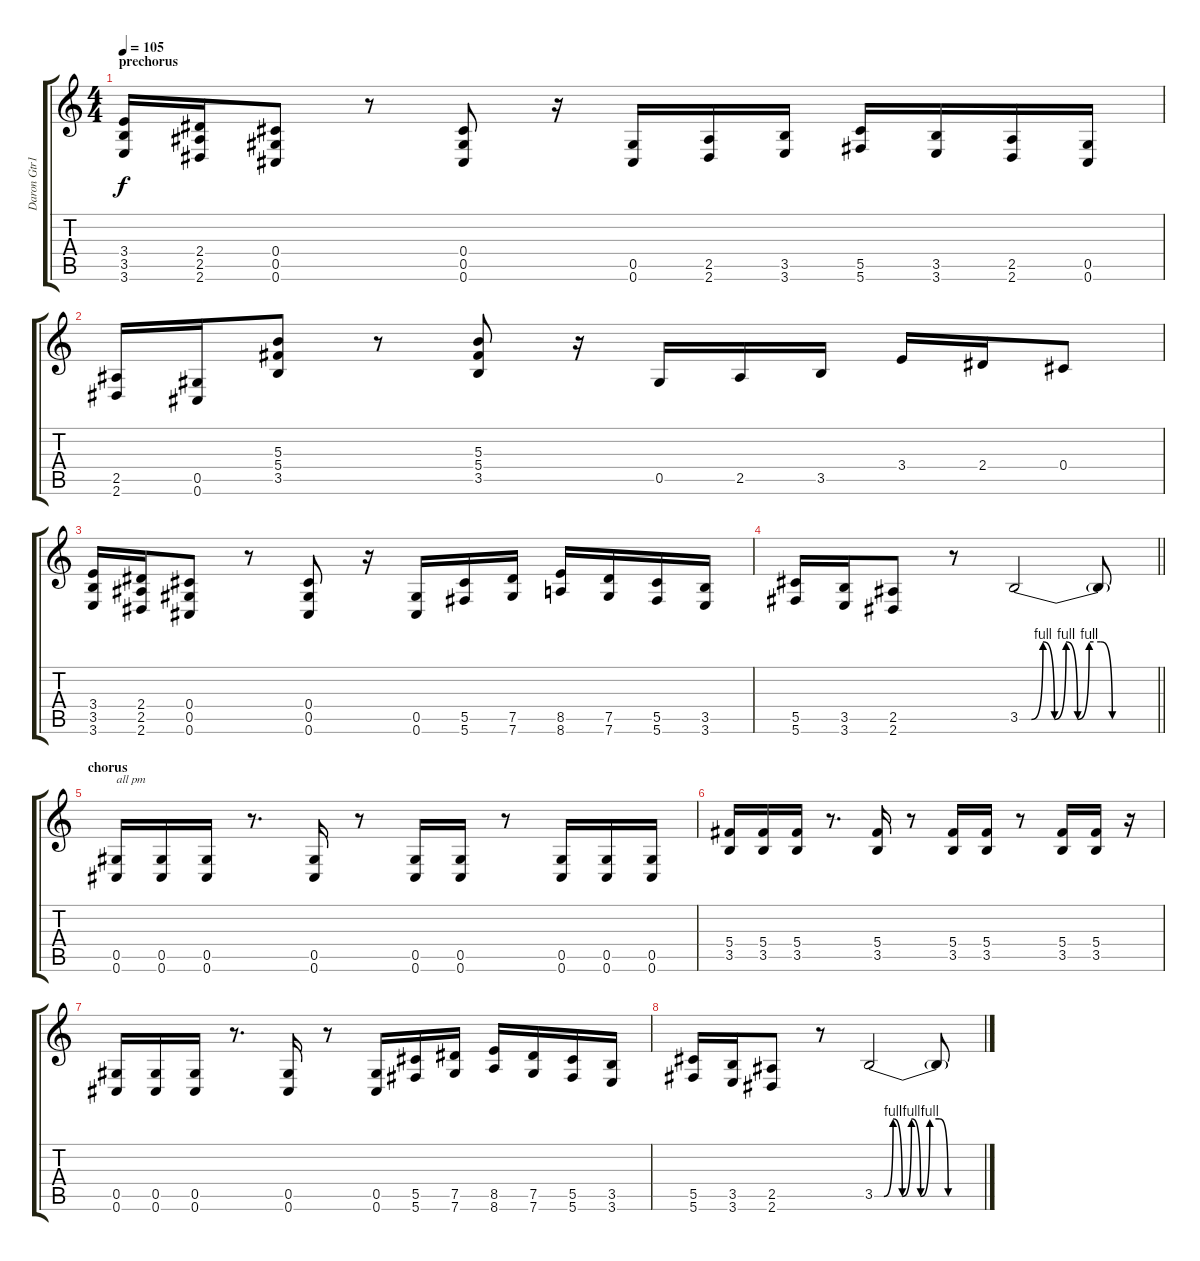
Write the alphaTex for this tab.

\track ("Daron Gtr1" "Daron Gtr1") {instrument distortionguitar}
\staff {score tabs}
\tuning (Eb4 Bb3 Gb3 Db3 Ab2 Db2) {hide}
\ts (4 4)
\section ("" "prechorus")
\tempo 105
\clef g2
\ks c
(3.4 3.5 3.6).16{dy f} (2.4 2.5 2.6).16 (0.4 0.5 0.6).8 r.8 (0.4 0.5 0.6).8 r.16 (0.5 0.6).16 (2.5 2.6).16 (3.5 3.6).16 (5.5 5.6).16 (3.5 3.6).16 (2.5 2.6).16 (0.5 0.6).16 |
(2.5 2.6).16 (0.5 0.6).16 (5.3 5.4 3.5).8 r.8 (5.3 5.4 3.5).8 r.16 0.5.16 2.5.16 3.5.16 3.4.16 2.4.16 0.4.8 |
(3.4 3.5 3.6).16 (2.4 2.5 2.6).16 (0.4 0.5 0.6).8 r.8 (0.4 0.5 0.6).8 r.16 (0.5 0.6).16 (5.5 5.6).16 (7.5 7.6).16 (8.5 8.6).16 (7.5 7.6).16 (5.5 5.6).16 (3.5 3.6).16 |
\barLineRight lightlight
(5.5 5.6).16 (3.5 3.6).16 (2.5 2.6).8 r.8 3.5{be (custom 0 0 5 0 10 4 15 0 20 4 25 0 30 4 35 4 40 0 60 0)}.2 3.5{t}.8 |
\section ("" "chorus")
(0.5 0.6).16{txt "all pm"} (0.5 0.6).16 (0.5 0.6).16 r.8{d} (0.5 0.6).16 r.8 (0.5 0.6).16 (0.5 0.6).16 r.8 (0.5 0.6).16 (0.5 0.6).16 (0.5 0.6).16 |
(5.4 3.5).16 (5.4 3.5).16 (5.4 3.5).16 r.8{d} (5.4 3.5).16 r.8 (5.4 3.5).16 (5.4 3.5).16 r.8 (5.4 3.5).16 (5.4 3.5).16 r.16 |
(0.5 0.6).16 (0.5 0.6).16 (0.5 0.6).16 r.8{d} (0.5 0.6).16 r.8 (0.5 0.6).16 (5.5 5.6).16 (7.5 7.6).16 (8.5 8.6).16 (7.5 7.6).16 (5.5 5.6).16 (3.5 3.6).16 |
(5.5 5.6).16 (3.5 3.6).16 (2.5 2.6).8 r.8 3.5{be (custom 0 0 5 0 10 4 15 0 20 4 25 0 30 4 35 4 40 0 60 0)}.2 3.5{t}.8
